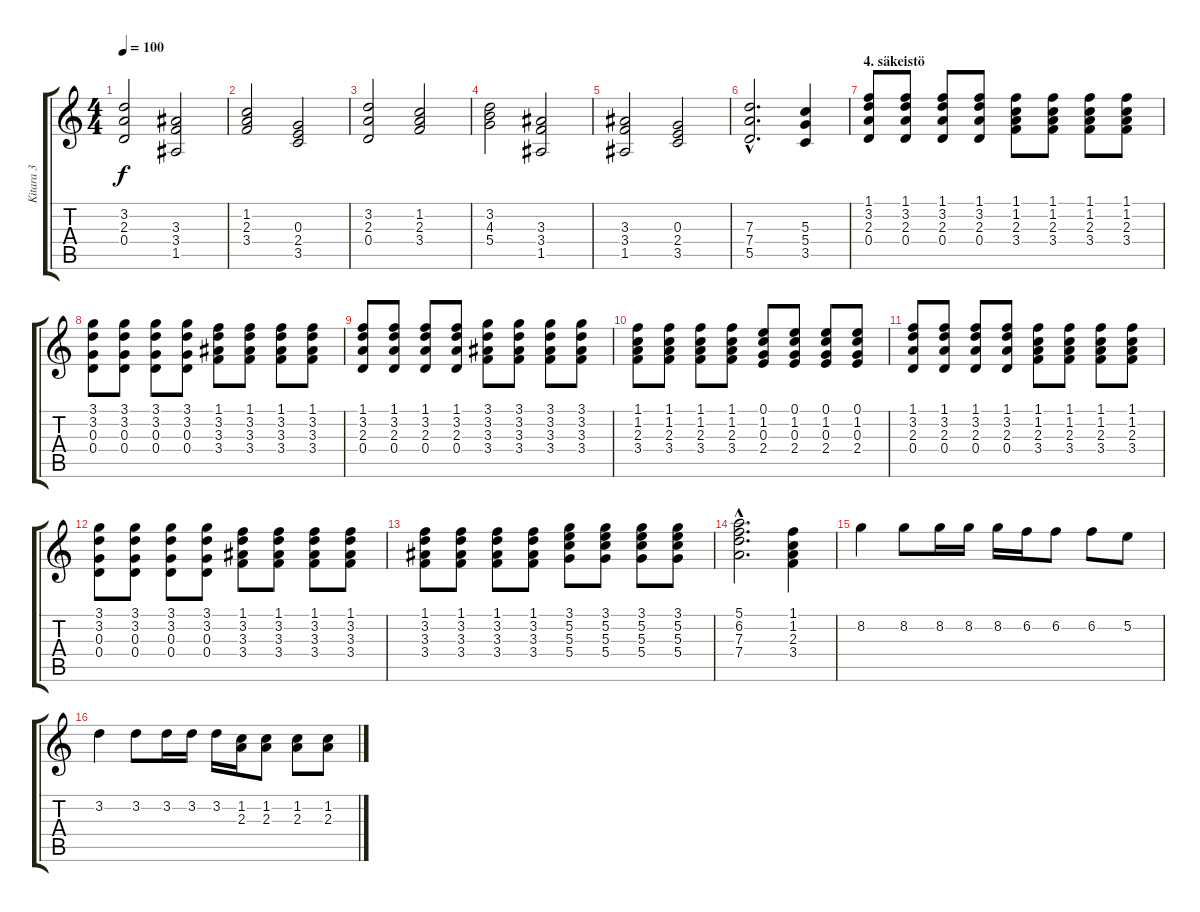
\track ("Kitara 3" "Kitara 3") {instrument overdrivenguitar}
\staff {score tabs}
\tuning (E4 B3 G3 D3 A2 D2) {hide}
\ts (4 4)
\tempo 100
\clef g2
\ks c
(3.2 2.3 0.4).2{dy f} (3.3 3.4 1.5).2 |
(1.2 2.3 3.4).2 (0.3 2.4 3.5).2 |
(3.2 2.3 0.4).2 (1.2 2.3 3.4).2 |
(3.2 4.3 5.4).2 (3.3 3.4 1.5).2 |
(3.3 3.4 1.5).2 (0.3 2.4 3.5).2 |
(7.3{hac} 7.4{hac} 5.5{hac}).2{d} (5.3 5.4 3.5).4 |
\section ("" "4. säkeistö")
(1.1 3.2 2.3 0.4).8 (1.1 3.2 2.3 0.4).8 (1.1 3.2 2.3 0.4).8 (1.1 3.2 2.3 0.4).8 (1.1 1.2 2.3 3.4).8 (1.1 1.2 2.3 3.4).8 (1.1 1.2 2.3 3.4).8 (1.1 1.2 2.3 3.4).8 |
(3.1 3.2 0.3 0.4).8 (3.1 3.2 0.3 0.4).8 (3.1 3.2 0.3 0.4).8 (3.1 3.2 0.3 0.4).8 (1.1 3.2 3.3 3.4).8 (1.1 3.2 3.3 3.4).8 (1.1 3.2 3.3 3.4).8 (1.1 3.2 3.3 3.4).8 |
(1.1 3.2 2.3 0.4).8 (1.1 3.2 2.3 0.4).8 (1.1 3.2 2.3 0.4).8 (1.1 3.2 2.3 0.4).8 (3.1 3.2 3.3 3.4).8 (3.1 3.2 3.3 3.4).8 (3.1 3.2 3.3 3.4).8 (3.1 3.2 3.3 3.4).8 |
(1.1 1.2 2.3 3.4).8 (1.1 1.2 2.3 3.4).8 (1.1 1.2 2.3 3.4).8 (1.1 1.2 2.3 3.4).8 (0.1 1.2 0.3 2.4).8 (0.1 1.2 0.3 2.4).8 (0.1 1.2 0.3 2.4).8 (0.1 1.2 0.3 2.4).8 |
(1.1 3.2 2.3 0.4).8 (1.1 3.2 2.3 0.4).8 (1.1 3.2 2.3 0.4).8 (1.1 3.2 2.3 0.4).8 (1.1 1.2 2.3 3.4).8 (1.1 1.2 2.3 3.4).8 (1.1 1.2 2.3 3.4).8 (1.1 1.2 2.3 3.4).8 |
(3.1 3.2 0.3 0.4).8 (3.1 3.2 0.3 0.4).8 (3.1 3.2 0.3 0.4).8 (3.1 3.2 0.3 0.4).8 (1.1 3.2 3.3 3.4).8 (1.1 3.2 3.3 3.4).8 (1.1 3.2 3.3 3.4).8 (1.1 3.2 3.3 3.4).8 |
(1.1 3.2 3.3 3.4).8 (1.1 3.2 3.3 3.4).8 (1.1 3.2 3.3 3.4).8 (1.1 3.2 3.3 3.4).8 (3.1 5.2 5.3 5.4).8 (3.1 5.2 5.3 5.4).8 (3.1 5.2 5.3 5.4).8 (3.1 5.2 5.3 5.4).8 |
(5.1{hac} 6.2{hac} 7.3{hac} 7.4{hac}).2{d} (1.1 1.2 2.3 3.4).4 |
8.2.4 8.2.8 8.2.16 8.2.16 8.2.16 6.2.16 6.2.8 6.2.8 5.2.8 |
3.2.4 3.2.8 3.2.16 3.2.16 3.2.16 (1.2 2.3).16 (1.2 2.3).8 (1.2 2.3).8 (1.2 2.3).8
